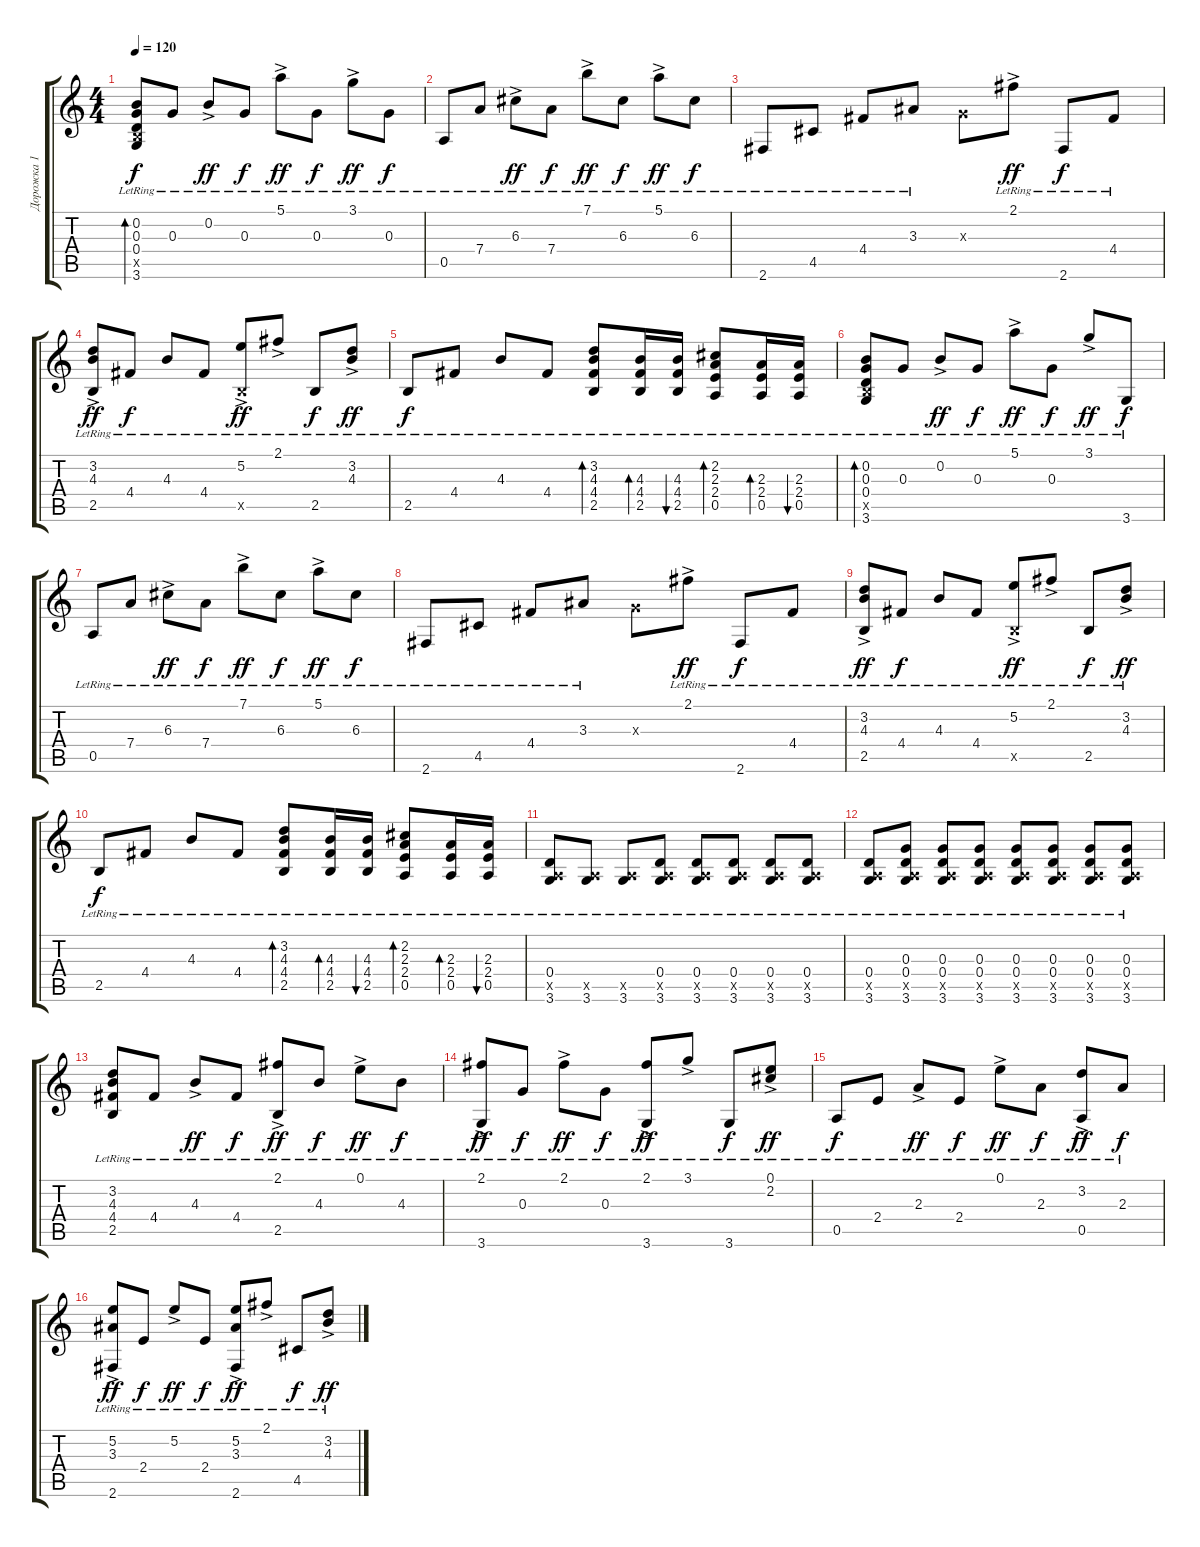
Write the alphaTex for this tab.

\track ("Дорожка 1" "Дорожка 1") {instrument acousticguitarsteel}
\staff {score tabs}
\tuning (E4 B3 G3 D3 A2 E2) {hide}
\ts (4 4)
\tempo 120
\clef g2
\ks c
(0.2{lr} 0.3{lr} 0.4{lr} 2.5{x} 3.6{lr}).8{bd 60 dy f} 0.3{lr}.8 0.2{ac lr}.8{dy ff} 0.3{lr}.8{dy f} 5.1{ac lr}.8{dy ff} 0.3{lr}.8{dy f} 3.1{ac lr}.8{dy ff} 0.3{lr}.8{dy f} |
0.5{lr}.8 7.4{lr}.8 6.3{ac lr}.8{dy ff} 7.4{lr}.8{dy f} 7.1{ac lr}.8{dy ff} 6.3{lr}.8{dy f} 5.1{ac lr}.8{dy ff} 6.3{lr}.8{dy f} |
2.6{lr}.8 4.5{lr}.8 4.4{lr}.8 3.3{lr}.8 0.3{x}.8 2.1{ac lr}.8{dy ff} 2.6{lr}.8{dy f} 4.4{lr}.8 |
(3.2{ac lr} 4.3{lr} 2.5{lr}).8{dy ff} 4.4{lr}.8{dy f} 4.3{lr}.8 4.4{lr}.8 (5.2{ac lr} 2.5{x}).8{dy ff} 2.1{ac lr}.8 2.5{lr}.8{dy f} (3.2{ac lr} 4.3{lr}).8{dy ff} |
2.5{lr}.8{dy f} 4.4{lr}.8 4.3{lr}.8 4.4{lr}.8 (3.2{lr} 4.3{lr} 4.4{lr} 2.5{lr}).8{bd 30} (4.3{lr} 4.4{lr} 2.5{lr}).16{bd 30} (4.3{lr} 4.4{lr} 2.5{lr}).16{bu 30} (2.2{lr} 2.3{lr} 2.4{lr} 0.5{lr}).8{bd 30} (2.3{lr} 2.4{lr} 0.5{lr}).16{bd 30} (2.3{lr} 2.4{lr} 0.5{lr}).16{bu 30} |
(0.2{lr} 0.3{lr} 0.4{lr} 2.5{x} 3.6{lr}).8{bd 60} 0.3{lr}.8 0.2{ac lr}.8{dy ff} 0.3{lr}.8{dy f} 5.1{ac lr}.8{dy ff} 0.3{lr}.8{dy f} 3.1{ac lr}.8{dy ff} 3.6{lr}.8{dy f} |
0.5{lr}.8 7.4{lr}.8 6.3{ac lr}.8{dy ff} 7.4{lr}.8{dy f} 7.1{ac lr}.8{dy ff} 6.3{lr}.8{dy f} 5.1{ac lr}.8{dy ff} 6.3{lr}.8{dy f} |
2.6{lr}.8 4.5{lr}.8 4.4{lr}.8 3.3{lr}.8 0.3{x}.8 2.1{ac lr}.8{dy ff} 2.6{lr}.8{dy f} 4.4{lr}.8 |
(3.2{ac lr} 4.3{lr} 2.5{lr}).8{dy ff} 4.4{lr}.8{dy f} 4.3{lr}.8 4.4{lr}.8 (5.2{ac lr} 2.5{x}).8{dy ff} 2.1{ac lr}.8 2.5{lr}.8{dy f} (3.2{ac lr} 4.3{lr}).8{dy ff} |
2.5{lr}.8{dy f} 4.4{lr}.8 4.3{lr}.8 4.4{lr}.8 (3.2{lr} 4.3{lr} 4.4{lr} 2.5{lr}).8{bd 30} (4.3{lr} 4.4{lr} 2.5{lr}).16{bd 30} (4.3{lr} 4.4{lr} 2.5{lr}).16{bu 30} (2.2{lr} 2.3{lr} 2.4{lr} 0.5{lr}).8{bd 30} (2.3{lr} 2.4{lr} 0.5{lr}).16{bd 30} (2.3{lr} 2.4{lr} 0.5{lr}).16{bu 30} |
(0.4{lr} 0.5{x} 3.6{lr}).8 (0.5{x} 3.6{lr}).8 (0.5{x} 3.6{lr}).8 (0.4{lr} 0.5{x} 3.6{lr}).8 (0.4{lr} 0.5{x} 3.6{lr}).8 (0.4{lr} 0.5{x} 3.6{lr}).8 (0.4{lr} 0.5{x} 3.6{lr}).8 (0.4{lr} 0.5{x} 3.6{lr}).8 |
(0.4{lr} 0.5{x} 3.6{lr}).8 (0.3{lr} 0.4{lr} 0.5{x} 3.6{lr}).8 (0.3{lr} 0.4{lr} 0.5{x} 3.6{lr}).8 (0.3{lr} 0.4{lr} 0.5{x} 3.6{lr}).8 (0.3{lr} 0.4{lr} 0.5{x} 3.6{lr}).8 (0.3{lr} 0.4{lr} 0.5{x} 3.6{lr}).8 (0.3{lr} 0.4{lr} 0.5{x} 3.6{lr}).8 (0.3{lr} 0.4{lr} 0.5{x} 3.6{lr}).8 |
(3.2{lr} 4.3{lr} 4.4{lr} 2.5{lr}).8 4.4{lr}.8 4.3{ac lr}.8{dy ff} 4.4{lr}.8{dy f} (2.1{ac lr} 2.5{lr}).8{dy ff} 4.3{lr}.8{dy f} 0.1{ac lr}.8{dy ff} 4.3{lr}.8{dy f} |
(2.1{ac lr} 3.6{lr}).8{dy ff} 0.3{lr}.8{dy f} 2.1{ac lr}.8{dy ff} 0.3{lr}.8{dy f} (2.1{ac lr} 3.6{lr}).8{dy ff} 3.1{ac lr}.8 3.6{lr}.8{dy f} (0.1{ac lr} 2.2{lr}).8{dy ff} |
0.5{lr}.8{dy f} 2.4{lr}.8 2.3{ac lr}.8{dy ff} 2.4{lr}.8{dy f} 0.1{ac lr}.8{dy ff} 2.3{lr}.8{dy f} (3.2{ac lr} 0.5{lr}).8{dy ff} 2.3{lr}.8{dy f} |
(5.2{ac lr} 3.3{lr} 2.6{lr}).8{dy ff} 2.4{lr}.8{dy f} 5.2{ac lr}.8{dy ff} 2.4{lr}.8{dy f} (5.2{ac lr} 3.3{lr} 2.6{lr}).8{dy ff} 2.1{ac lr}.8 4.5{lr}.8{dy f} (3.2{ac lr} 4.3{lr}).8{dy ff}
